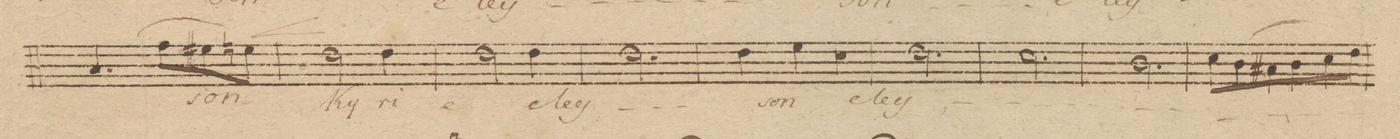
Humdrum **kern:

**kern	**text	**dynam
*I"Tenore Solo	*	*
*clefC4	*	*
*k[]	*	*
*M3/4	*	*
4.G/	.	.
(8e\L	.	.
8d#X\	-son	.
8dn\J)	.	<
=36	=36	=36
2c\	Ky-	[
4c\	-ri-	.
=37	=37	=37
2c\	-e	.
4c\	e-	.
=38	=38	=38
2.c\	-ley-	.
=39	=39	=39
4c\	.	.
4d\	-son	.
4B\	e-	.
=40	=40	=40
2.c\	-ley-	.
=41	=41	=41
2.B\	.	.
=42	=42	=42
2.A\	.	.
=43	=43	=43
8B\L	.	.
(8A\	.	.
8G#X\	.	.
8A\	.	.
8B\)	.	.
8c\J	.	.
=44	=44	=44
*-	*-	*-
